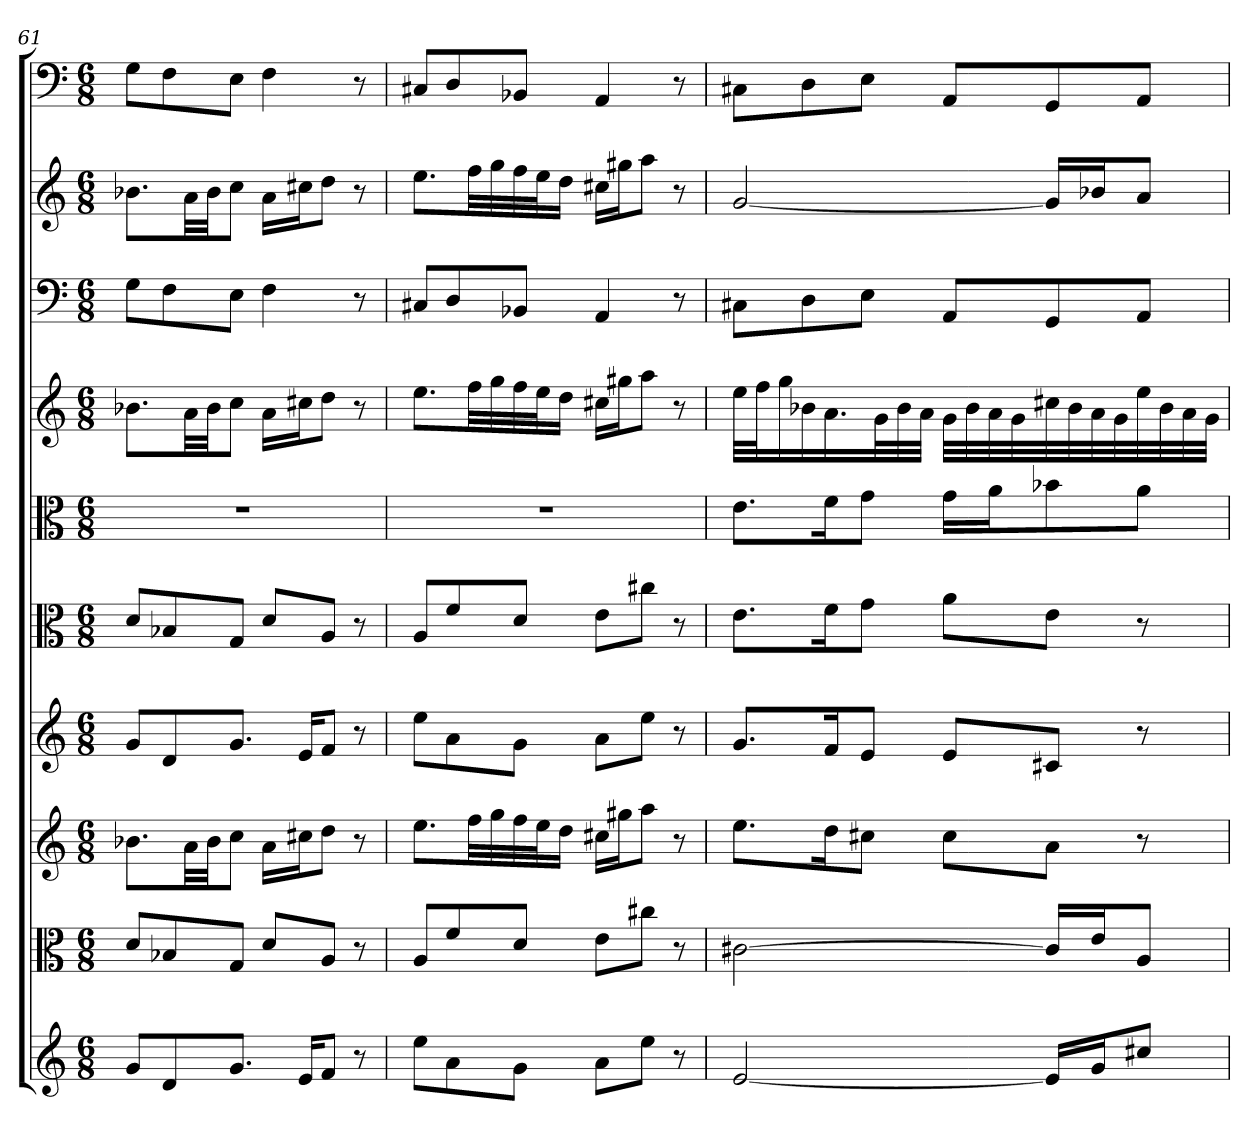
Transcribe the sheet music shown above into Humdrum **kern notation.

**kern	**kern	**kern	**kern	**kern	**kern	**kern	**kern	**kern	**kern
*part10	*part9	*part8	*part7	*part6	*part5	*part4	*part3	*part2	*part1
*staff10	*staff9	*staff8	*staff7	*staff6	*staff5	*staff4	*staff3	*staff2	*staff1
*	*clefC3	*	*	*clefC3	*clefC3	*	*clefF4	*	*clefF4
*k[]	*k[]	*k[]	*k[]	*k[]	*k[]	*k[]	*k[]	*k[]	*k[]
*a:	*a:	*a:	*a:	*a:	*a:	*a:	*a:	*a:	*a:
*M6/8	*M6/8	*M6/8	*M6/8	*M6/8	*M6/8	*M6/8	*M6/8	*M6/8	*M6/8
=61	=61	=61	=61	=61	=61	=61	=61	=61	=61
8gL	8d/L	8.b-XL	8gL	8d/L	2.r	8.b-XL	8G\L	8.b-XL	8G\L
8d	8B-X/	.	8d	8B-X/	.	.	8F\	.	8F\
.	.	32aLL	.	.	.	32aLL	.	32aLL	.
.	.	32b-JJ	.	.	.	32b-JJ	.	32b-JJ	.
8.gJ	8G/J	8ccJ	8.gJ	8G/J	.	8ccJ	8E\J	8ccJ	8E\J
.	8d/L	16aLL	.	8d/L	.	16aLL	4F	16aLL	4F
16eKL	.	16cc#XJ	16eKL	.	.	16cc#XJ	.	16cc#XJ	.
8fJ	8A/J	8ddJ	8fJ	8A/J	.	8ddJ	.	8ddJ	.
8r	8r	8r	8r	8r	.	8r	8r	8r	8r
=62	=62	=62	=62	=62	=62	=62	=62	=62	=62
8eeL	8A/L	8.eeL	8eeL	8A/L	2.r	8.eeL	8C#X/L	8.eeL	8C#X/L
8a	8f/	.	8a	8f/	.	.	8D/	.	8D/
.	.	32ffLL	.	.	.	32ffLL	.	32ffLL	.
.	.	32gg	.	.	.	32gg	.	32gg	.
8gJ	8d/J	32ff	8gJ	8d/J	.	32ff	8BB-X/J	32ff	8BB-X/J
.	.	32eeJ	.	.	.	32eeJ	.	32eeJ	.
.	.	16ddJJ	.	.	.	16ddJJ	.	16ddJJ	.
8aL	8e\L	16cc#XLL	8aL	8e\L	.	16cc#XLL	4AA	16cc#XLL	4AA
.	.	16gg#XJ	.	.	.	16gg#XJ	.	16gg#XJ	.
8eeJ	8cc#X\J	8aaJ	8eeJ	8cc#X\J	.	8aaJ	.	8aaJ	.
8r	8r	8r	8r	8r	.	8r	8r	8r	8r
=63	=63	=63	=63	=63	=63	=63	=63	=63	=63
[2e	[2c#X	8.eeL	8.gL	8.e\L	8.e\L	32eeLLL	8C#X\L	[2g	8C#X\L
.	.	.	.	.	.	32ffJ	.	.	.
.	.	.	.	.	.	16gg	.	.	.
.	.	.	.	.	.	16b-X	8D\	.	8D\
.	.	16ddK	16fK	16f\K	16f\K	16.a	.	.	.
.	.	8cc#XJ	8eJ	8g\J	8g\J	.	8E\J	.	8E\J
.	.	.	.	.	.	32gL	.	.	.
.	.	.	.	.	.	32b-	.	.	.
.	.	.	.	.	.	32aJJJ	.	.	.
.	.	8cc#L	8eL	8a\L	16g\LL	32gLLL	8AA/L	.	8AA/L
.	.	.	.	.	.	32b-	.	.	.
.	.	.	.	.	16a\J	32a	.	.	.
.	.	.	.	.	.	32g	.	.	.
16eLL]	16c#/LL]	8aJ	8c#XJ	8e\J	8b-X\	32cc#X	8GG/	16gLL]	8GG/
.	.	.	.	.	.	32b-	.	.	.
16gJ	16e/J	.	.	.	.	32a	.	16b-XJ	.
.	.	.	.	.	.	32g	.	.	.
8cc#XJ	8A/J	8r	8r	8r	8a\J	32ee	8AA/J	8aJ	8AA/J
.	.	.	.	.	.	32b-	.	.	.
.	.	.	.	.	.	32a	.	.	.
.	.	.	.	.	.	32gJJJ	.	.	.
=	=	=	=	=	=	=	=	=	=
*-	*-	*-	*-	*-	*-	*-	*-	*-	*-
